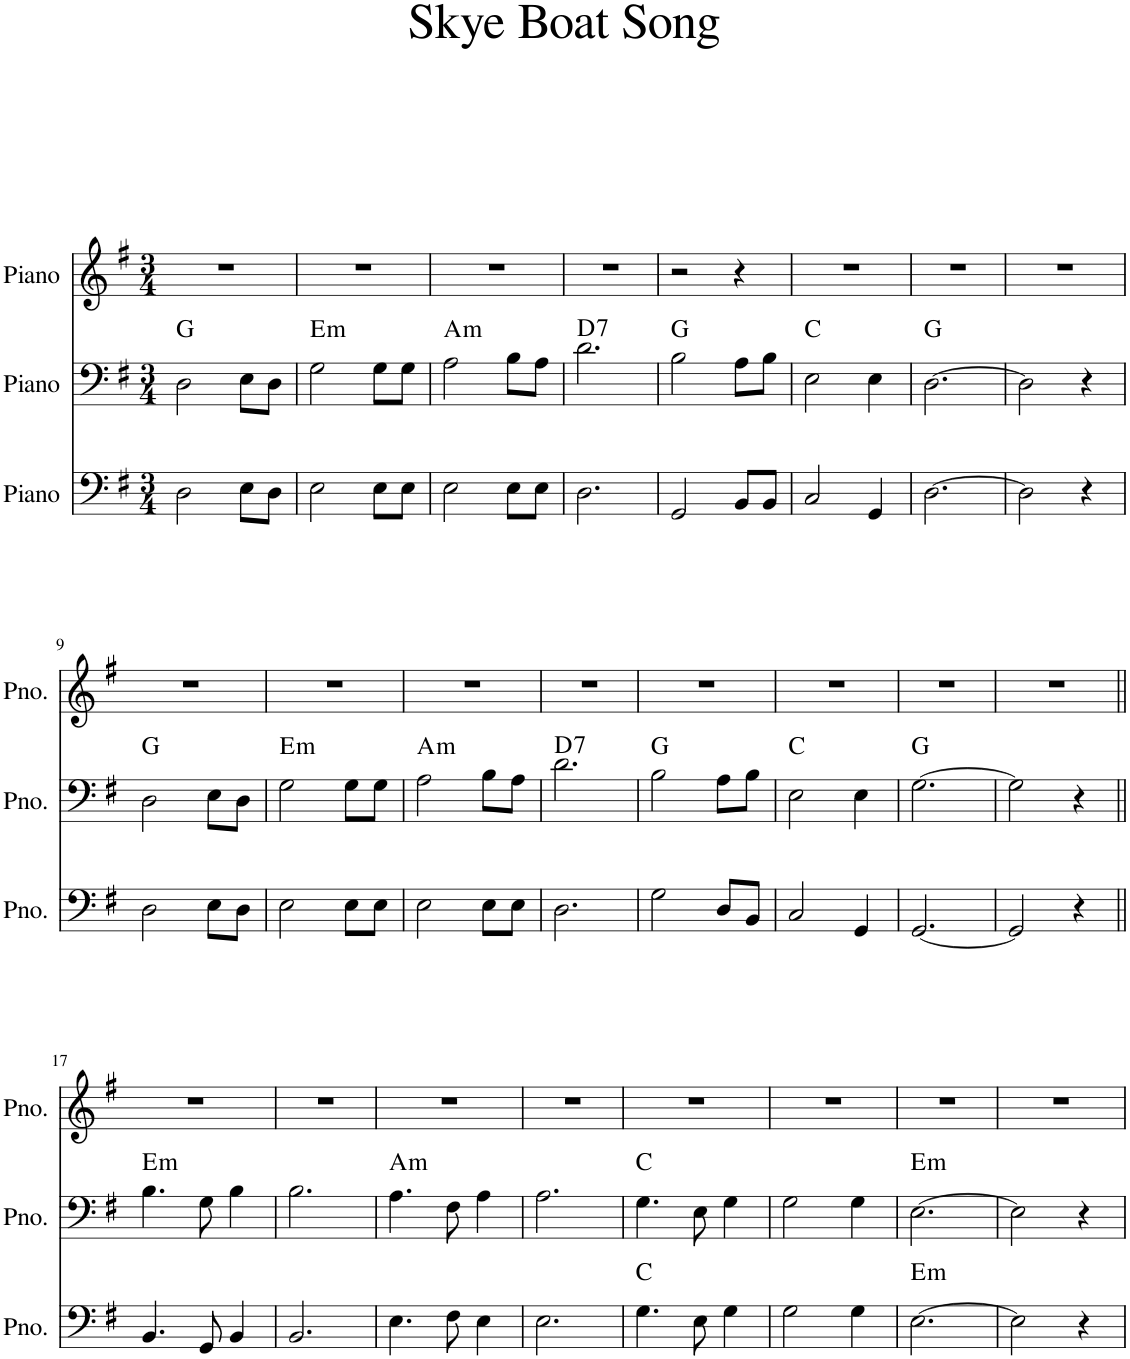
**kern	**kern	**harte	**kern
*part3	*part2	*part2	*part1
*staff3	*staff2	*	*staff1
*I"Piano	*I"Piano	*	*I"Piano
*I'Pno.	*I'Pno.	*	*I'Pno.
*clefF4	*clefF4	*	*clefG2
*k[f#]	*k[f#]	*	*k[f#]
*M3/4	*M3/4	*	*M3/4
=1	=1	=1	=1
2D\	2D\	G:maj	2.r
8E\L	8E\L	.	.
8D\J	8D\J	.	.
=2	=2	=2	=2
!	!	!LO:H:kt=m	!
2E\	2G\	E:min	2.r
8E\L	8G\L	.	.
8E\J	8G\J	.	.
=3	=3	=3	=3
!	!	!LO:H:kt=m	!
2E\	2A\	A:min	2.r
8E\L	8B\L	.	.
8E\J	8A\J	.	.
=4	=4	=4	=4
!	!	!LO:H:kt=7	!
2.D\	2.d\	D:7	2.r
=5	=5	=5	=5
2GG/	2B\	G:maj	2r
8BB/L	8A\L	.	4r
8BB/J	8B\J	.	.
=6	=6	=6	=6
2C/	2E\	C:maj	2.r
4GG/	4E\	.	.
=7	=7	=7	=7
[2.D\	[2.D\	G:maj	2.r
=8	=8	=8	=8
2D\]	2D\]	.	2.r
4r	4r	.	.
!!LO:LB:g=z
=9	=9	=9	=9
2D\	2D\	G:maj	2.r
8E\L	8E\L	.	.
8D\J	8D\J	.	.
=10	=10	=10	=10
!	!	!LO:H:kt=m	!
2E\	2G\	E:min	2.r
8E\L	8G\L	.	.
8E\J	8G\J	.	.
=11	=11	=11	=11
!	!	!LO:H:kt=m	!
2E\	2A\	A:min	2.r
8E\L	8B\L	.	.
8E\J	8A\J	.	.
=12	=12	=12	=12
!	!	!LO:H:kt=7	!
2.D\	2.d\	D:7	2.r
=13	=13	=13	=13
2G\	2B\	G:maj	2.r
8D/L	8A\L	.	.
8BB/J	8B\J	.	.
=14	=14	=14	=14
2C/	2E\	C:maj	2.r
4GG/	4E\	.	.
=15	=15	=15	=15
[2.GG/	[2.G\	G:maj	2.r
=16	=16	=16	=16
2GG/]	2G\]	.	2.r
4r	4r	.	.
!!LO:LB:g=z
=17||	=17||	=17||	=17||
!	!	!LO:H:kt=m	!
4.BB/	4.B\	E:min	2.r
8GG/	8G\	.	.
4BB/	4B\	.	.
=18	=18	=18	=18
2.BB/	2.B\	.	2.r
=19	=19	=19	=19
!	!	!LO:H:kt=m	!
4.E\	4.A\	A:min	2.r
8F#\	8F#\	.	.
4E\	4A\	.	.
=20	=20	=20	=20
2.E\	2.A\	.	2.r
=21	=21	=21	=21
4.G\	4.G\	C:maj	2.r
8E\	8E\	.	.
4G\	4G\	.	.
=22	=22	=22	=22
2G\	2G\	.	2.r
4G\	4G\	.	.
=23	=23	=23	=23
!	!	!LO:H:kt=m	!
[2.E\	[2.E\	E:min	2.r
=24	=24	=24	=24
2E\]	2E\]	.	2.r
4r	4r	.	.
=	=	=	=
*-	*-	*-	*-
